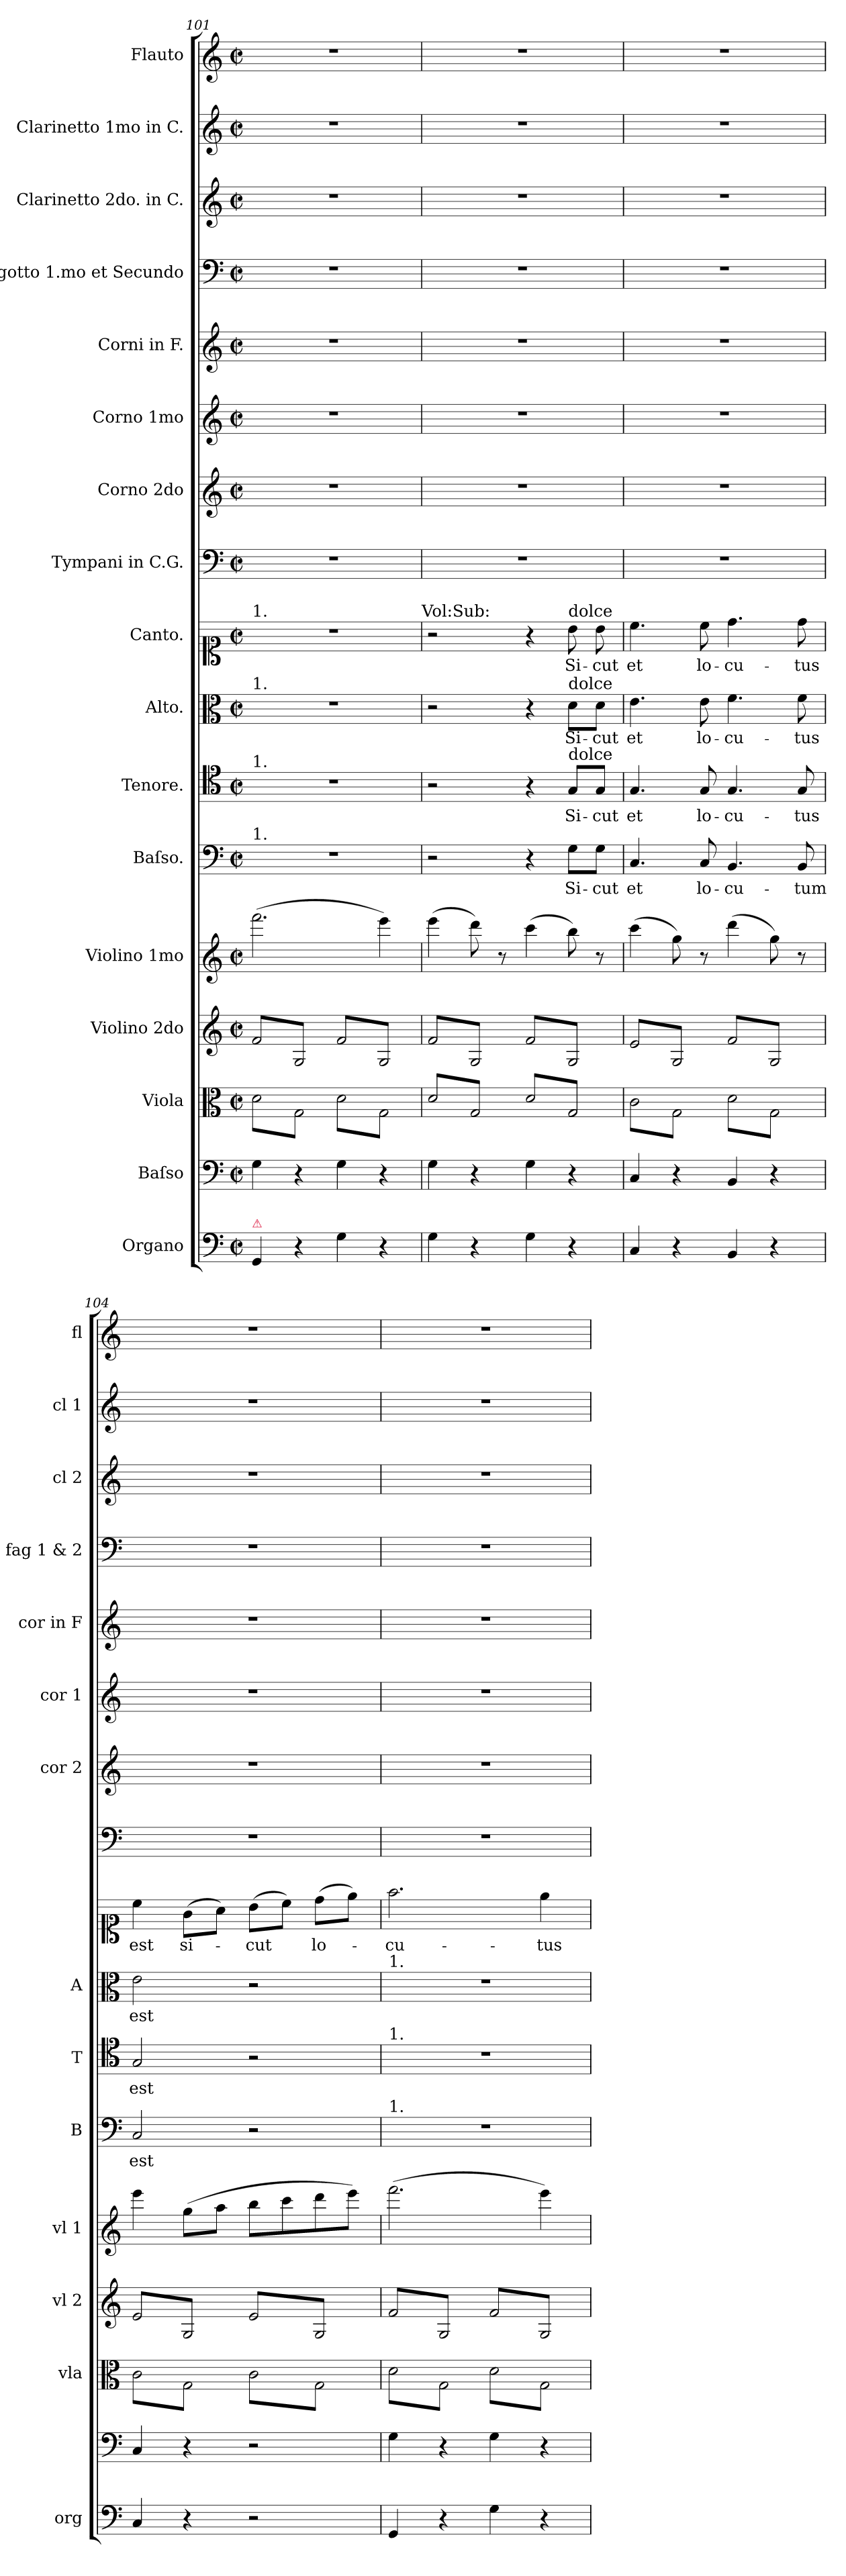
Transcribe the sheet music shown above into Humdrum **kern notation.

**kern	**kern	**kern	**kern	**kern	**kern	**text	**kern	**text	**kern	**text	**kern	**text	**kern	**kern	**kern	**kern	**kern	**kern	**kern	**kern
*part17	*part16	*part15	*part14	*part13	*part12	*part12	*part11	*part11	*part10	*part10	*part9	*part9	*part8	*part7	*part6	*part5	*part4	*part3	*part2	*part1
*staff17	*staff16	*staff15	*staff14	*staff13	*staff12	*staff12	*staff11	*staff11	*staff10	*staff10	*staff9	*staff9	*staff8	*staff7	*staff6	*staff5	*staff4	*staff3	*staff2	*staff1
*I"Organo	*I"Baſso	*I"Viola	*I"Violino 2do	*I"Violino 1mo	*I"Baſso.	*	*I"Tenore.	*	*I"Alto.	*	*I"Canto.	*	*I"Tympani in C.G.	*I"Corno 2do	*I"Corno 1mo	*I"Corni in F.	*I"Fagotto 1.mo et Secundo	*I"Clarinetto 2do. in C.	*I"Clarinetto 1mo in C.	*I"Flauto
*I'org	*	*I'vla	*I'vl 2	*I'vl 1	*I'B	*	*I'T	*	*I'A	*	*	*	*	*I'cor 2	*I'cor 1	*I'cor in F	*I'fag 1 & 2	*I'cl 2	*I'cl 1	*I'fl
*clefF4	*clefF4	*clefC3	*clefG2	*clefG2	*clefF4	*	*clefC4	*	*clefC3	*	*clefC1	*	*clefF4	*clefG2	*clefG2	*clefG2	*clefF4	*clefG2	*clefG2	*clefG2
*	*	*	*	*	*	*	*	*	*	*	*	*	*	*	*	*ITrd4c7	*	*	*	*
*k[]	*k[]	*k[]	*k[]	*k[]	*k[]	*	*k[]	*	*k[]	*	*k[]	*	*k[]	*k[]	*k[]	*k[b-]	*k[]	*k[]	*k[]	*k[]
*C:	*C:	*C:	*C:	*C:	*C:	*	*C:	*	*C:	*	*C:	*	*C:	*C:	*C:	*	*C:	*C:	*C:	*C:
*M2/2	*M2/2	*M2/2	*M2/2	*M2/2	*M2/2	*	*M2/2	*	*M2/2	*	*M2/2	*	*M2/2	*M2/2	*M2/2	*M2/2	*M2/2	*M2/2	*M2/2	*M2/2
*met(c|)	*met(c|)	*met(c|)	*met(c|)	*met(c|)	*met(c|)	*	*met(c|)	*	*met(c|)	*	*met(c|)	*	*met(c|)	*met(c|)	*met(c|)	*met(c|)	*met(c|)	*met(c|)	*met(c|)	*met(c|)
=101	=101	=101	=101	=101	=101	=101	=101	=101	=101	=101	=101	=101	=101	=101	=101	=101	=101	=101	=101	=101
!	!	!	!	!	!	!	!	!	!	!	!LO:TX:a:t=1.	!	!	!	!	!	!	!	!	!
!	!	!	!	!	!	!	!	!	!LO:TX:a:t=1.	!	!	!	!	!	!	!	!	!	!	!
!	!	!	!	!	!	!	!LO:TX:a:t=1.	!	!	!	!	!	!	!	!	!	!	!	!	!
!	!	!	!	!	!LO:TX:a:t=1.	!	!	!	!	!	!	!	!	!	!	!	!	!	!	!
!LO:TX:a:color=crimson:t=⚠	!	!	!	!	!	!	!	!	!	!	!	!	!	!	!	!	!	!	!	!
*	*	*tremolo	*	*	*	*	*	*	*	*	*	*	*	*	*	*	*	*	*	*
*	*	*	*tremolo	*	*	*	*	*	*	*	*	*	*	*	*	*	*	*	*	*
4GG/	4G\	8d\L	8f/L	(2.fff\	1r	.	1r	.	1r	.	1r	.	1r	1r	1r	1r	1r	1r	1r	1r
.	.	8G\	8G/	.	.	.	.	.	.	.	.	.	.	.	.	.	.	.	.	.
4r	4r	8d\	8f/	.	.	.	.	.	.	.	.	.	.	.	.	.	.	.	.	.
.	.	8G\J	8G/J	.	.	.	.	.	.	.	.	.	.	.	.	.	.	.	.	.
4G\	4G\	8d\L	8f/L	.	.	.	.	.	.	.	.	.	.	.	.	.	.	.	.	.
.	.	8G\	8G/	.	.	.	.	.	.	.	.	.	.	.	.	.	.	.	.	.
4r	4r	8d\	8f/	4eee\)	.	.	.	.	.	.	.	.	.	.	.	.	.	.	.	.
.	.	8G\J	8G/J	.	.	.	.	.	.	.	.	.	.	.	.	.	.	.	.	.
!	!	!	!	!	!	!	!	!	!	!	!LO:TX:a:t=Vol&colon;Sub&colon;	!	!	!	!	!	!	!	!	!
=102	=102	=102	=102	=102	=102	=102	=102	=102	=102	=102	=102	=102	=102	=102	=102	=102	=102	=102	=102	=102
4G\	4G\	8d/L	8f/L	(4eee\	2r	.	2r	.	2r	.	2r	.	1r	1r	1r	1r	1r	1r	1r	1r
.	.	8G/	8G/	.	.	.	.	.	.	.	.	.	.	.	.	.	.	.	.	.
4r	4r	8d/	8f/	8ddd\)	.	.	.	.	.	.	.	.	.	.	.	.	.	.	.	.
.	.	8G/J	8G/J	8r	.	.	.	.	.	.	.	.	.	.	.	.	.	.	.	.
4G\	4G\	8d/L	8f/L	(4ccc\	4r	.	4r	.	4r	.	4r	.	.	.	.	.	.	.	.	.
.	.	8G/	8G/	.	.	.	.	.	.	.	.	.	.	.	.	.	.	.	.	.
!	!	!	!	!	!	!	!	!	!	!	!LO:TX:a:t=dolce	!	!	!	!	!	!	!	!	!
!	!	!	!	!	!	!	!	!	!LO:TX:a:t=dolce	!	!	!	!	!	!	!	!	!	!	!
!	!	!	!	!	!	!	!LO:TX:a:t=dolce	!	!	!	!	!	!	!	!	!	!	!	!	!
4r	4r	8d/	8f/	8bb\)	8G\L	Si-	8G/L	Si-	8d\L	Si-	8b\	Si-	.	.	.	.	.	.	.	.
.	.	8G/J	8G/J	8r	8G\J	-cut	8G/J	-cut	8d\J	-cut	8b\	-cut	.	.	.	.	.	.	.	.
=103	=103	=103	=103	=103	=103	=103	=103	=103	=103	=103	=103	=103	=103	=103	=103	=103	=103	=103	=103	=103
4C/	4C/	8c\L	8e/L	(4ccc\	4.C/	et	4.G/	et	4.e\	et	4.cc\	et	1r	1r	1r	1r	1r	1r	1r	1r
.	.	8G\	8G/	.	.	.	.	.	.	.	.	.	.	.	.	.	.	.	.	.
4r	4r	8c\	8e/	8gg\)	.	.	.	.	.	.	.	.	.	.	.	.	.	.	.	.
.	.	8G\J	8G/J	8r	8C/	lo-	8G/	lo-	8e\	lo-	8cc\	lo-	.	.	.	.	.	.	.	.
4BB/	4BB/	8d\L	8f/L	(4ddd\	4.BB/	-cu-	4.G/	-cu-	4.f\	-cu-	4.dd\	-cu-	.	.	.	.	.	.	.	.
.	.	8G\	8G/	.	.	.	.	.	.	.	.	.	.	.	.	.	.	.	.	.
4r	4r	8d\	8f/	8gg\)	.	.	.	.	.	.	.	.	.	.	.	.	.	.	.	.
.	.	8G\J	8G/J	8r	8BB/	-tum	8G/	-tus	8f\	-tus	8dd\	-tus	.	.	.	.	.	.	.	.
=104	=104	=104	=104	=104	=104	=104	=104	=104	=104	=104	=104	=104	=104	=104	=104	=104	=104	=104	=104	=104
4C/	4C/	8c\L	8e/L	4eee\	2C/	est	2G/	est	2e\	est	4cc\	est	1r	1r	1r	1r	1r	1r	1r	1r
.	.	8G\	8G/	.	.	.	.	.	.	.	.	.	.	.	.	.	.	.	.	.
4r	4r	8c\	8e/	(8gg\L	.	.	.	.	.	.	(8g\L	si-	.	.	.	.	.	.	.	.
.	.	8G\J	8G/J	8aa\J	.	.	.	.	.	.	8a\J)	.	.	.	.	.	.	.	.	.
2r	2r	8c\L	8e/L	8bb\L	2r	.	2r	.	2r	.	(8b\L	-cut	.	.	.	.	.	.	.	.
.	.	8G\	8G/	8ccc\	.	.	.	.	.	.	8cc\J)	.	.	.	.	.	.	.	.	.
.	.	8c\	8e/	8ddd\	.	.	.	.	.	.	(8dd\L	lo-	.	.	.	.	.	.	.	.
.	.	8G\J	8G/J	8eee\J)	.	.	.	.	.	.	8ee\J)	.	.	.	.	.	.	.	.	.
=105	=105	=105	=105	=105	=105	=105	=105	=105	=105	=105	=105	=105	=105	=105	=105	=105	=105	=105	=105	=105
!	!	!	!	!	!	!	!	!	!LO:TX:a:t=1.	!	!	!	!	!	!	!	!	!	!	!
!	!	!	!	!	!	!	!LO:TX:a:t=1.	!	!	!	!	!	!	!	!	!	!	!	!	!
!	!	!	!	!	!LO:TX:a:t=1.	!	!	!	!	!	!	!	!	!	!	!	!	!	!	!
4GG/	4G\	8d\L	8f/L	(2.fff\	1r	.	1r	.	1r	.	2.ff\	-cu-	1r	1r	1r	1r	1r	1r	1r	1r
.	.	8G\	8G/	.	.	.	.	.	.	.	.	.	.	.	.	.	.	.	.	.
4r	4r	8d\	8f/	.	.	.	.	.	.	.	.	.	.	.	.	.	.	.	.	.
.	.	8G\J	8G/J	.	.	.	.	.	.	.	.	.	.	.	.	.	.	.	.	.
4G\	4G\	8d\L	8f/L	.	.	.	.	.	.	.	.	.	.	.	.	.	.	.	.	.
.	.	8G\	8G/	.	.	.	.	.	.	.	.	.	.	.	.	.	.	.	.	.
4r	4r	8d\	8f/	4eee\)	.	.	.	.	.	.	4ee\	-tus	.	.	.	.	.	.	.	.
.	.	8G\J	8G/J	.	.	.	.	.	.	.	.	.	.	.	.	.	.	.	.	.
*	*	*	*Xtremolo	*	*	*	*	*	*	*	*	*	*	*	*	*	*	*	*	*
*	*	*Xtremolo	*	*	*	*	*	*	*	*	*	*	*	*	*	*	*	*	*	*
.	.	.	.	.	.	.	.	.	.	.	.	.	.	.	.	.	.	.	.	.
.	.	.	.	.	.	.	.	.	.	.	.	.	.	.	.	.	.	.	.	.
=	=	=	=	=	=	=	=	=	=	=	=	=	=	=	=	=	=	=	=	=
*-	*-	*-	*-	*-	*-	*-	*-	*-	*-	*-	*-	*-	*-	*-	*-	*-	*-	*-	*-	*-
